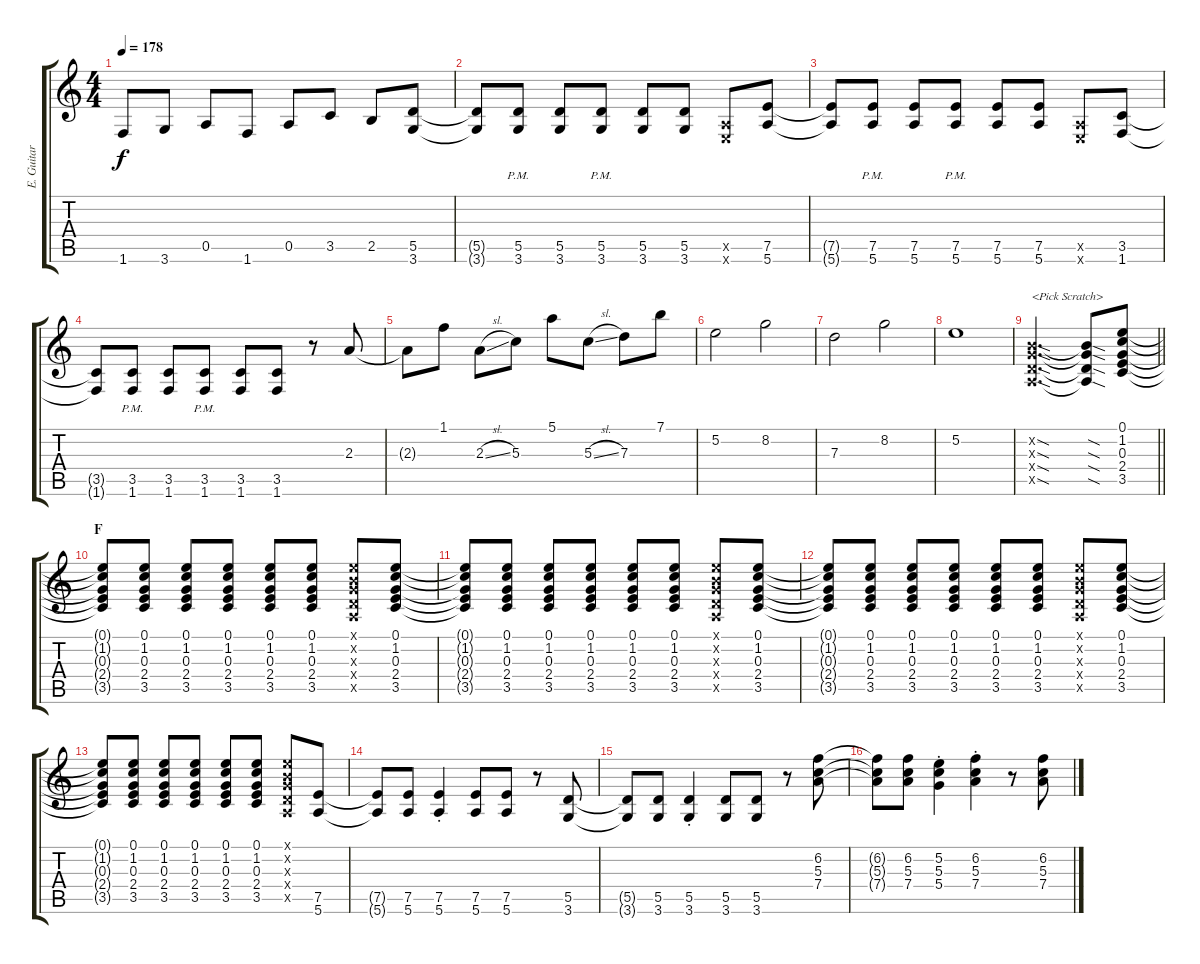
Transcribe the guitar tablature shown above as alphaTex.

\track ("E. Guitar II" "E. Guitar ") {instrument overdrivenguitar}
\staff {score tabs}
\tuning (E4 B3 G3 D3 A2 E2) {hide}
\ts (4 4)
\tempo 178
\clef g2
\ks c
1.6{t}.8{dy f} 3.6.8 0.5.8 1.6.8 0.5.8 3.5.8 2.5.8 (5.5 3.6).8 |
(5.5{t} 3.6{t}).8 (5.5{pm} 3.6{pm}).8 (5.5 3.6).8 (5.5{pm} 3.6{pm}).8 (5.5 3.6).8 (5.5 3.6).8 (0.5{x} 0.6{x}).8 (7.5 5.6).8 |
(7.5{t} 5.6{t}).8 (7.5{pm} 5.6{pm}).8 (7.5 5.6).8 (7.5{pm} 5.6{pm}).8 (7.5 5.6).8 (7.5 5.6).8 (0.5{x} 0.6{x}).8 (3.5 1.6).8 |
(3.5{t} 1.6{t}).8 (3.5{pm} 1.6{pm}).8 (3.5 1.6).8 (3.5{pm} 1.6{pm}).8 (3.5 1.6).8 (3.5 1.6).8 r.8 2.3.8 |
2.3{t}.8 1.1.8 2.3{sl}.8 5.3.8 5.1.8 5.3{sl}.8 7.3.8 7.1.8 |
5.2.2 8.2.2 |
7.3.2 8.2.2 |
5.2.1 |
\barLineRight lightlight
(0.2{sod x} 0.3{sod x} 0.4{sod x} 0.5{sod x}).2{d txt "<Pick Scratch>"} (0.2{sod t} 0.3{sod t} 0.4{sod t} 0.5{sod t}).8 (0.1 1.2 0.3 2.4 3.5).8 |
\section ("" "F")
(0.1{t} 1.2{t} 0.3{t} 2.4{t} 3.5{t}).8 (0.1 1.2 0.3 2.4 3.5).8 (0.1 1.2 0.3 2.4 3.5).8 (0.1 1.2 0.3 2.4 3.5).8 (0.1 1.2 0.3 2.4 3.5).8 (0.1 1.2 0.3 2.4 3.5).8 (0.1{x} 0.2{x} 0.3{x} 0.4{x} 0.5{x}).8 (0.1 1.2 0.3 2.4 3.5).8 |
(0.1{t} 1.2{t} 0.3{t} 2.4{t} 3.5{t}).8 (0.1 1.2 0.3 2.4 3.5).8 (0.1 1.2 0.3 2.4 3.5).8 (0.1 1.2 0.3 2.4 3.5).8 (0.1 1.2 0.3 2.4 3.5).8 (0.1 1.2 0.3 2.4 3.5).8 (0.1{x} 0.2{x} 0.3{x} 0.4{x} 0.5{x}).8 (0.1 1.2 0.3 2.4 3.5).8 |
(0.1{t} 1.2{t} 0.3{t} 2.4{t} 3.5{t}).8 (0.1 1.2 0.3 2.4 3.5).8 (0.1 1.2 0.3 2.4 3.5).8 (0.1 1.2 0.3 2.4 3.5).8 (0.1 1.2 0.3 2.4 3.5).8 (0.1 1.2 0.3 2.4 3.5).8 (0.1{x} 0.2{x} 0.3{x} 0.4{x} 0.5{x}).8 (0.1 1.2 0.3 2.4 3.5).8 |
(0.1{t} 1.2{t} 0.3{t} 2.4{t} 3.5{t}).8 (0.1 1.2 0.3 2.4 3.5).8 (0.1 1.2 0.3 2.4 3.5).8 (0.1 1.2 0.3 2.4 3.5).8 (0.1 1.2 0.3 2.4 3.5).8 (0.1 1.2 0.3 2.4 3.5).8 (0.1{x} 0.2{x} 0.3{x} 0.4{x} 0.5{x}).8 (7.5 5.6).8 |
(7.5{t} 5.6{t}).8 (7.5 5.6).8 (7.5{st} 5.6{st}).4 (7.5 5.6).8 (7.5 5.6).8 r.8 (5.5 3.6).8 |
(5.5{t} 3.6{t}).8 (5.5 3.6).8 (5.5{st} 3.6{st}).4 (5.5 3.6).8 (5.5 3.6).8 r.8 (6.2 5.3 7.4).8 |
(6.2{t} 5.3{t} 7.4{t}).8 (6.2 5.3 7.4).8 (5.2{st} 5.3{st} 5.4{st}).4 (6.2{st} 5.3{st} 7.4{st}).4 r.8 (6.2 5.3 7.4).8
